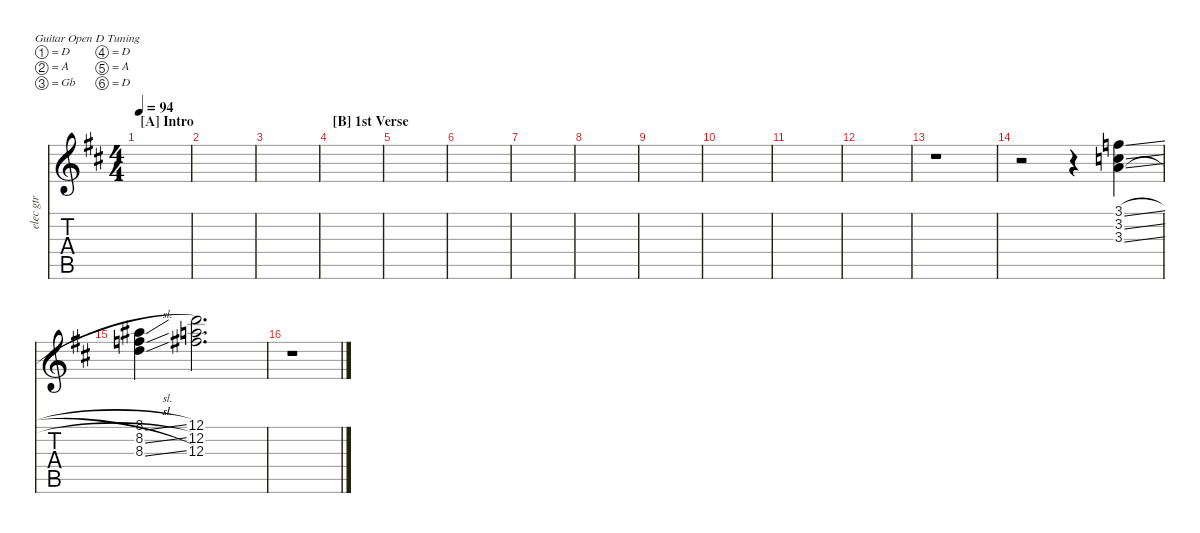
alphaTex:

\defaultSystemsLayout 4
\hideDynamics
\bracketExtendMode nobrackets
\otherSystemsTrackNameOrientation horizontal
\track ("elec gtr" "elec gtr") {instrument electricguitarclean}
\staff {score tabs}
\tuning (D4 A3 Gb3 D3 A2 D2)
\ts (4 4)
\section ("A" "Intro")
\tempo 94
\clef g2
\ks d
|
|
|
\section ("B" "1st Verse")
|
|
|
|
|
|
|
|
|
r.1 |
r.2 r.4 (3.1{sl acc forcenatural} 3.2{sl acc forcenatural} 3.3{sl acc forcenatural}).4 |
(8.1{sl acc #} 8.2{sl acc forcenatural} 8.3{sl acc forcenatural}).4 (12.1{acc forcenatural} 12.2{acc forcenatural} 12.3{acc #}).2{d} |
r.1
